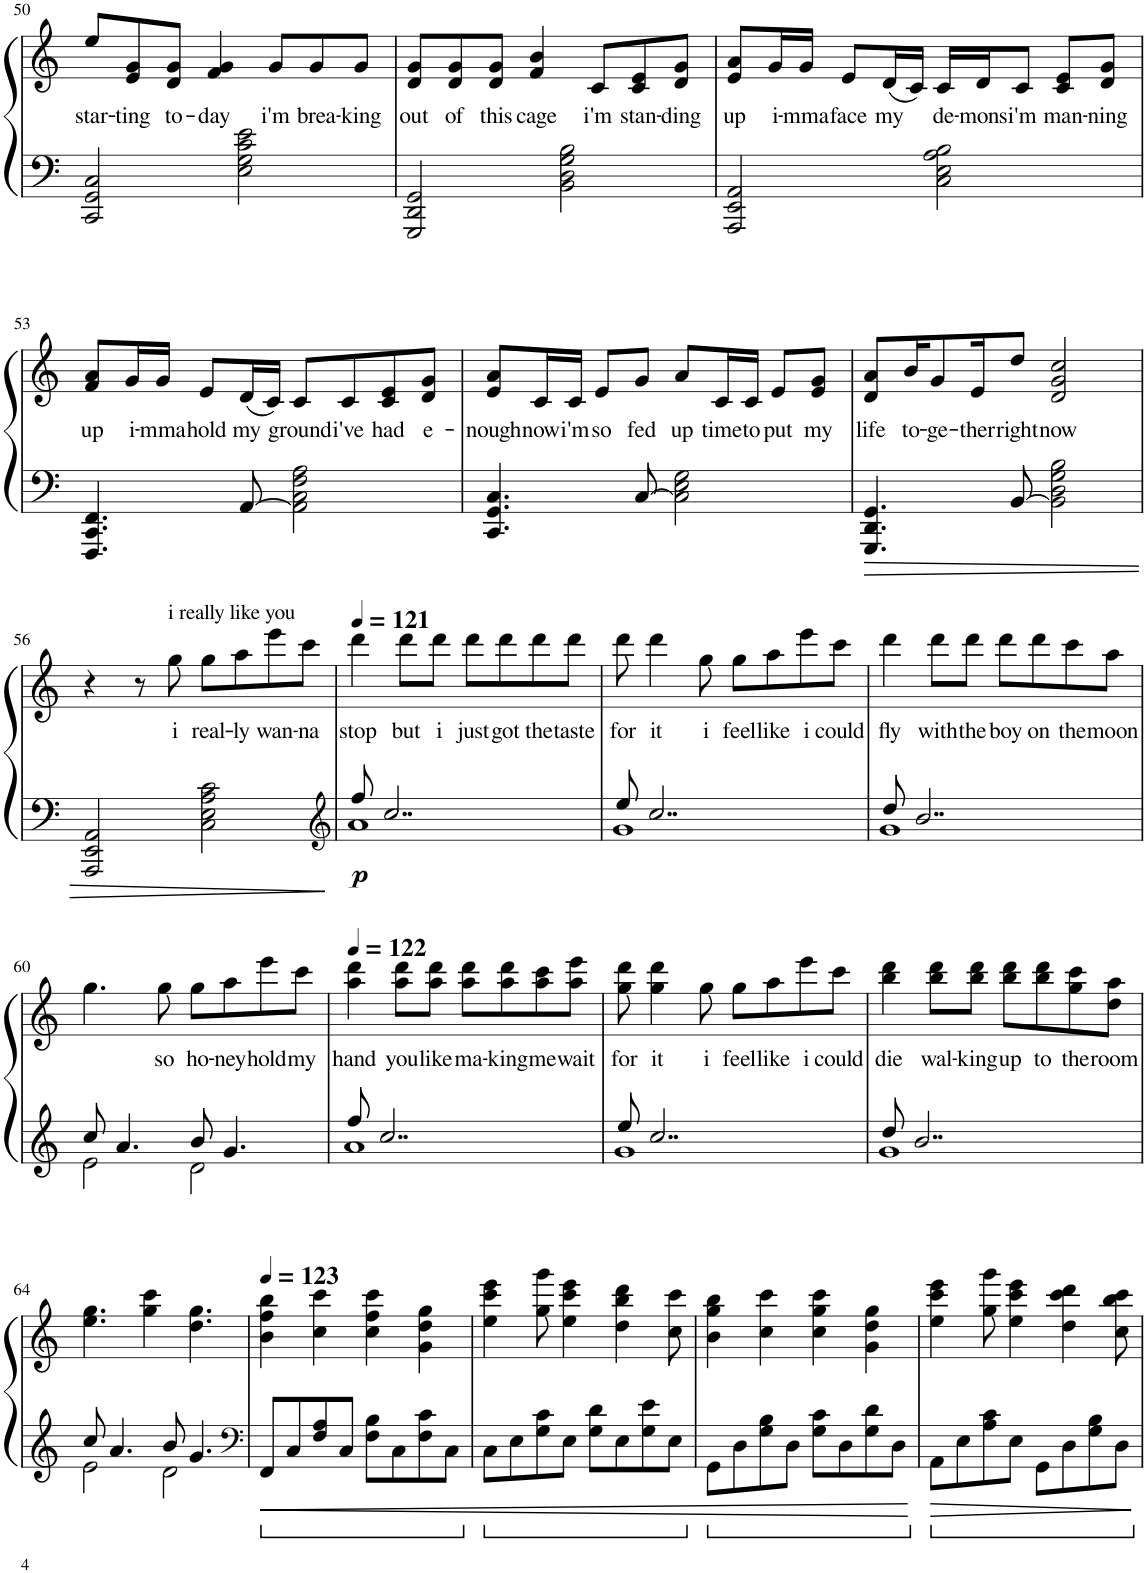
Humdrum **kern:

**kern	**kern	**text	**dynam
*part1	*part1	*part1	*part1
*staff2	*staff1	*staff1	*staff1/2
*I"Piano	*	*	*
*I'Pno.	*	*	*
!!LO:PB:g=z
*clefF4	*clefG2	*	*
*k[]	*k[]	*	*
*M4/4	*M4/4	*	*
=50	=50	=50	=50
!	!	!LO:LY:b	!
2CC/ 2GG/ 2C/	8ee/L	star-	.
!	!	!LO:LY:b	!
.	8e/ 8g/	-ting	.
!	!	!LO:LY:b	!
.	8d/ 8g/J	to-	.
!	!	!LO:LY:b	!
.	4f/ 4g/	-day	.
2E\ 2G\ 2c\ 2e\	.	.	.
!	!	!LO:LY:b	!
.	8g/L	i'm	.
!	!	!LO:LY:b	!
.	8g/	brea-	.
!	!	!LO:LY:b	!
.	8g/J	-king	.
=51	=51	=51	=51
!	!	!LO:LY:b	!
2GGG/ 2DD/ 2GG/	8d/ 8g/L	out	.
!	!	!LO:LY:b	!
.	8d/ 8g/	of	.
!	!	!LO:LY:b	!
.	8d/ 8g/J	this	.
!	!	!LO:LY:b	!
.	4f/ 4b/	cage	.
2BB\ 2D\ 2G\ 2B\	.	.	.
!	!	!LO:LY:b	!
.	8c/L	i'm	.
!	!	!LO:LY:b	!
.	8c/ 8e/	stan-	.
!	!	!LO:LY:b	!
.	8d/ 8g/J	-ding	.
=52	=52	=52	=52
!	!	!LO:LY:b	!
2AAA/ 2EE/ 2AA/	8e/ 8a/L	up	.
!	!	!LO:LY:b	!
.	16g/L	i-	.
!	!	!LO:LY:b	!
.	16g/JJ	-mma	.
!	!	!LO:LY:b	!
.	8e/L	face	.
!	!	!LO:LY:b	!
.	(16d/L	my	.
.	16c/JJ)	.	.
!	!	!LO:LY:b	!
2C\ 2E\ 2A\ 2B\	16c/LL	de-	.
!	!	!LO:LY:b	!
.	16d/J	-mons	.
!	!	!LO:LY:b	!
.	8c/J	i'm	.
!	!	!LO:LY:b	!
.	8c/ 8e/L	man-	.
!	!	!LO:LY:b	!
.	8d/ 8g/J	-ning	.
!!LO:LB:g=z
=53	=53	=53	=53
!	!	!LO:LY:b	!
4.FFF/ 4.CC/ 4.FF/	8f/ 8a/L	up	.
!	!	!LO:LY:b	!
.	16g/L	i-	.
!	!	!LO:LY:b	!
.	16g/JJ	-mma	.
!	!	!LO:LY:b	!
.	8e/L	hold	.
!	!	!LO:LY:b	!
[8AA/	(16d/L	my	.
.	16c/JJ)	.	.
!	!	!LO:LY:b	!
2AA\] 2C\ 2F\ 2A\	8c/L	ground	.
!	!	!LO:LY:b	!
.	8c/	i've	.
!	!	!LO:LY:b	!
.	8c/ 8e/	had	.
!	!	!LO:LY:b	!
.	8d/ 8g/J	e-	.
=54	=54	=54	=54
!	!	!LO:LY:b	!
4.CC/ 4.GG/ 4.C/	8e/ 8a/L	-nough	.
!	!	!LO:LY:b	!
.	16c/L	now	.
!	!	!LO:LY:b	!
.	16c/JJ	i'm	.
!	!	!LO:LY:b	!
.	8e/L	so	.
!	!	!LO:LY:b	!
[8C/	8g/J	fed	.
!	!	!LO:LY:b	!
2C\] 2E\ 2G\	8a/L	up	.
!	!	!LO:LY:b	!
.	16c/L	time	.
!	!	!LO:LY:b	!
.	16c/JJ	to	.
!	!	!LO:LY:b	!
.	8e/L	put	.
!	!	!LO:LY:b	!
.	8e/ 8g/J	my	.
=55	=55	=55	=55
!	!	!LO:LY:b	!
4.GGG/ 4.DD/ 4.GG/	8d/ 8a/L	life	.
!	!	!LO:LY:b	!
.	16b/K	to-	.
!	!	!LO:LY:b	!
.	8g/	-ge-	.
!	!	!LO:LY:b	!
.	16e/K	-ther	.
!	!	!LO:LY:b	!
[8BB/	8dd/J	right	.
!	!	!LO:LY:b	!
2BB\] 2D\ 2G\ 2B\	2d/ 2g/ 2cc/	now	.
!!LO:LB:g=z
=56	=56	=56	=56
2AAA/ 2EE/ 2AA/	4r	.	.
.	8r	.	.
!	!LO:TX:a:t=i really like you	!	!
!	!	!LO:LY:b	!
.	8gg\	i	.
!	!	!LO:LY:b	!
2C\ 2E\ 2A\ 2c\	8gg\L	real-	.
!	!	!LO:LY:b	!
.	8aa\	-ly	.
!	!	!LO:LY:b	!
.	8eee\	wan-	.
!	!	!LO:LY:b	!
.	8ccc\J	-na	.
=57	=57	=57	=57
*clefG2	*	*	*
*	*MM121	*	*
*^	*	*	*
!	!	!	!LO:LY:b	!LO:DY:b=2
8ff/	1a	4ddd\	stop	p
2..cc/	.	.	.	.
!	!	!	!LO:LY:b	!
.	.	8ddd\L	but	.
!	!	!	!LO:LY:b	!
.	.	8ddd\J	i	.
!	!	!	!LO:LY:b	!
.	.	8ddd\L	just	.
!	!	!	!LO:LY:b	!
.	.	8ddd\	got	.
!	!	!	!LO:LY:b	!
.	.	8ddd\	the	.
!	!	!	!LO:LY:b	!
.	.	8ddd\J	taste	.
=58	=58	=58	=58	=58
!	!	!	!LO:LY:b	!
8ee/	1g	8ddd\	for	.
!	!	!	!LO:LY:b	!
2..cc/	.	4ddd\	it	.
!	!	!	!LO:LY:b	!
.	.	8gg\	i	.
!	!	!	!LO:LY:b	!
.	.	8gg\L	feel	.
!	!	!	!LO:LY:b	!
.	.	8aa\	like	.
!	!	!	!LO:LY:b	!
.	.	8eee\	i	.
!	!	!	!LO:LY:b	!
.	.	8ccc\J	could	.
=59	=59	=59	=59	=59
!	!	!	!LO:LY:b	!
8dd/	1g	4ddd\	fly	.
2..b/	.	.	.	.
!	!	!	!LO:LY:b	!
.	.	8ddd\L	with	.
!	!	!	!LO:LY:b	!
.	.	8ddd\J	the	.
!	!	!	!LO:LY:b	!
.	.	8ddd\L	boy	.
!	!	!	!LO:LY:b	!
.	.	8ddd\	on	.
!	!	!	!LO:LY:b	!
.	.	8ccc\	the	.
!	!	!	!LO:LY:b	!
.	.	8aa\J	moon	.
!!LO:LB:g=z
=60	=60	=60	=60	=60
8cc/	2e\	4.gg\	.	.
4.a/	.	.	.	.
!	!	!	!LO:LY:b	!
.	.	8gg\	so	.
!	!	!	!LO:LY:b	!
8b/	2d\	8gg\L	ho-	.
!	!	!	!LO:LY:b	!
4.g/	.	8aa\	-ney	.
!	!	!	!LO:LY:b	!
.	.	8eee\	hold	.
!	!	!	!LO:LY:b	!
.	.	8ccc\J	my	.
=61	=61	=61	=61	=61
*	*	*MM122	*	*
!	!	!	!LO:LY:b	!
8ff/	1a	4aa\ 4ddd\	hand	.
2..cc/	.	.	.	.
!	!	!	!LO:LY:b	!
.	.	8aa\ 8ddd\L	you	.
!	!	!	!LO:LY:b	!
.	.	8aa\ 8ddd\J	like	.
!	!	!	!LO:LY:b	!
.	.	8aa\ 8ddd\L	ma-	.
!	!	!	!LO:LY:b	!
.	.	8aa\ 8ddd\	-king	.
!	!	!	!LO:LY:b	!
.	.	8aa\ 8ccc\	me	.
!	!	!	!LO:LY:b	!
.	.	8aa\ 8eee\J	wait	.
=62	=62	=62	=62	=62
!	!	!	!LO:LY:b	!
8ee/	1g	8gg\ 8ddd\	for	.
!	!	!	!LO:LY:b	!
2..cc/	.	4gg\ 4ddd\	it	.
!	!	!	!LO:LY:b	!
.	.	8gg\	i	.
!	!	!	!LO:LY:b	!
.	.	8gg\L	feel	.
!	!	!	!LO:LY:b	!
.	.	8aa\	like	.
!	!	!	!LO:LY:b	!
.	.	8eee\	i	.
!	!	!	!LO:LY:b	!
.	.	8ccc\J	could	.
=63	=63	=63	=63	=63
!	!	!	!LO:LY:b	!
8dd/	1g	4bb\ 4ddd\	die	.
2..b/	.	.	.	.
!	!	!	!LO:LY:b	!
.	.	8bb\ 8ddd\L	wal-	.
!	!	!	!LO:LY:b	!
.	.	8bb\ 8ddd\J	-king	.
!	!	!	!LO:LY:b	!
.	.	8bb\ 8ddd\L	up	.
!	!	!	!LO:LY:b	!
.	.	8bb\ 8ddd\	to	.
!	!	!	!LO:LY:b	!
.	.	8gg\ 8ccc\	the	.
!	!	!	!LO:LY:b	!
.	.	8dd\ 8aa\J	room	.
!!LO:LB:g=z
=64	=64	=64	=64	=64
8cc/	2e\	4.ee\ 4.gg\	.	.
4.a/	.	.	.	.
.	.	4gg\ 4ccc\	.	.
8b/	2d\	.	.	.
4.g/	.	4.dd\ 4.gg\	.	.
*v	*v	*	*	*
=65	=65	=65	=65
*clefF4	*	*	*
*	*MM123	*	*
8FF/L	4b\ 4ff\ 4bb\	.	.
8C/	.	.	.
8F/ 8A/	4cc\ 4ccc\	.	.
8C/J	.	.	.
8F\ 8B\L	4cc\ 4ff\ 4ccc\	.	.
8C\	.	.	.
8F\ 8c\	4g\ 4dd\ 4gg\	.	.
8C\J	.	.	.
=66	=66	=66	=66
8C\L	4ee\ 4ccc\ 4eee\	.	.
8E\	.	.	.
8G\ 8c\	8gg\ 8ggg\	.	.
8E\J	4ee\ 4ccc\ 4eee\	.	.
8G\ 8d\L	.	.	.
8E\	4dd\ 4bb\ 4ddd\	.	.
8G\ 8e\	.	.	.
8E\J	8cc\ 8ccc\	.	.
=67	=67	=67	=67
8GG\L	4b\ 4gg\ 4bb\	.	.
8D\	.	.	.
8G\ 8B\	4cc\ 4ccc\	.	.
8D\J	.	.	.
8G\ 8c\L	4cc\ 4gg\ 4ccc\	.	.
8D\	.	.	.
8G\ 8d\	4g\ 4dd\ 4gg\	.	.
8D\J	.	.	.
=68	=68	=68	=68
8AA\L	4ee\ 4ccc\ 4eee\	.	.
8E\	.	.	.
8A\ 8c\	8gg\ 8ggg\	.	.
8E\J	4ee\ 4ccc\ 4eee\	.	.
8GG\L	.	.	.
8D\	4dd\ 4ccc\ 4ddd\	.	.
8G\ 8B\	.	.	.
8D\J	8cc\ 8bb\ 8ccc\	.	.
=	=	=	=
*-	*-	*-	*-
